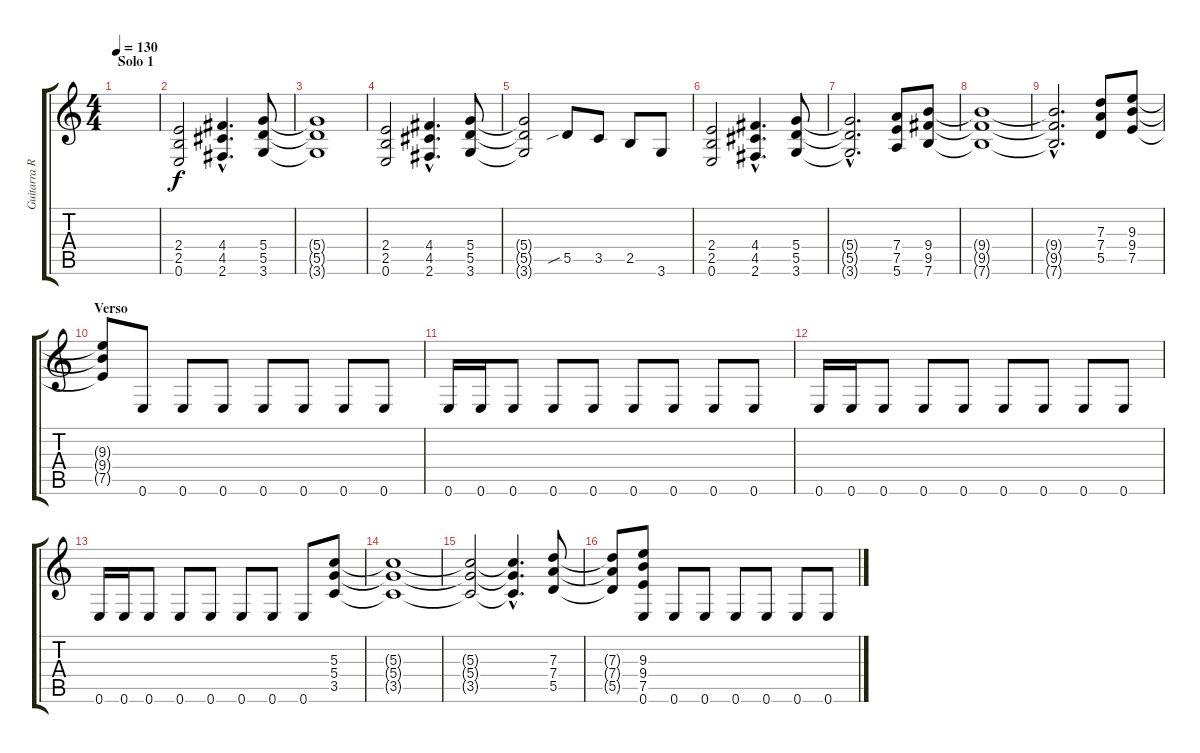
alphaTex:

\track ("Guitarra Ritmica" "Guitarra R") {instrument distortionguitar}
\staff {score tabs}
\tuning (E4 B3 G3 D3 A2 E2) {hide}
\ts (4 4)
\section ("" "Solo 1")
\tempo 130
\clef g2
\ks c
|
(2.4 2.5 0.6).2 (4.4{hac} 4.5{hac} 2.6{hac}).4{d} (5.4 5.5 3.6).8 |
(5.4{t} 5.5{t} 3.6{t}).1 |
(2.4 2.5 0.6).2 (4.4{hac} 4.5{hac} 2.6{hac}).4{d} (5.4 5.5 3.6).8 |
(5.4{t} 5.5{t} 3.6{t}).2 5.5{sib}.8 3.5.8 2.5.8 3.6.8 |
(2.4 2.5 0.6).2 (4.4{hac} 4.5{hac} 2.6{hac}).4{d} (5.4 5.5 3.6).8 |
(5.4{hac t} 5.5{hac t} 3.6{hac t}).2{d} (7.4 7.5 5.6).8 (9.4 9.5 7.6).8 |
(9.4{t} 9.5{t} 7.6{t}).1 |
(9.4{hac t} 9.5{hac t} 7.6{hac t}).2{d} (7.3 7.4 5.5).8 (9.3 9.4 7.5).8 |
\section ("" "Verso")
(9.3{t} 9.4{t} 7.5{t}).8 0.6.8 0.6.8 0.6.8 0.6.8 0.6.8 0.6.8 0.6.8 |
0.6.16 0.6.16 0.6.8 0.6.8 0.6.8 0.6.8 0.6.8 0.6.8 0.6.8 |
0.6.16 0.6.16 0.6.8 0.6.8 0.6.8 0.6.8 0.6.8 0.6.8 0.6.8 |
0.6.16 0.6.16 0.6.8 0.6.8 0.6.8 0.6.8 0.6.8 0.6.8 (5.3 5.4 3.5).8 |
(5.3{t} 5.4{t} 3.5{t}).1 |
(5.3{t} 5.4{t} 3.5{t}).2 (5.3{hac t} 5.4{hac t} 3.5{hac t}).4{d} (7.3 7.4 5.5).8 |
(7.3{t} 7.4{t} 5.5{t}).8 (9.3 9.4 7.5 0.6).8 0.6.8 0.6.8 0.6.8 0.6.8 0.6.8 0.6.8
